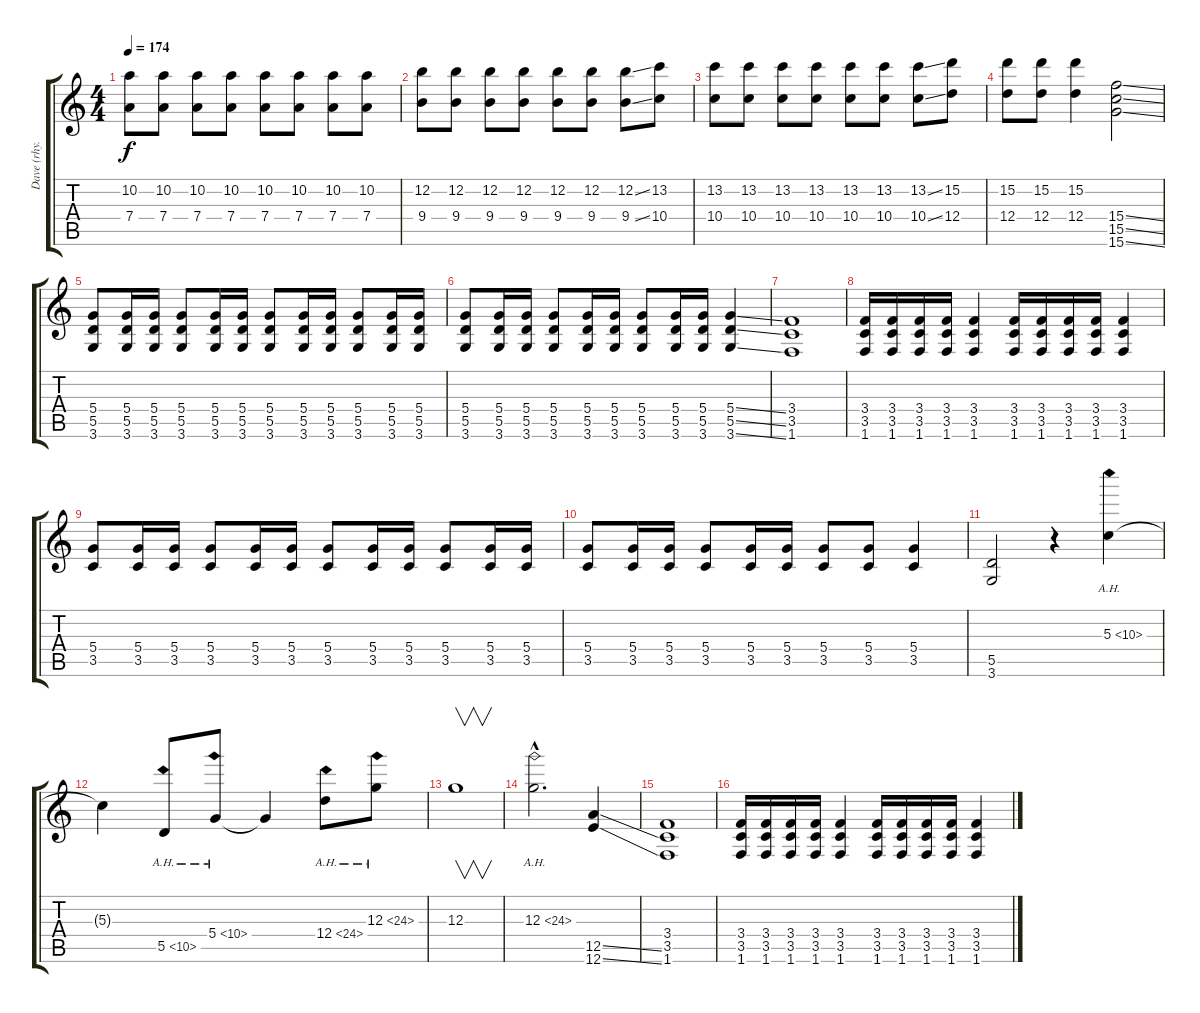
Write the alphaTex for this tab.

\track ("Dave (rhy. guitar + solo)" "Dave (rhy.") {instrument distortionguitar}
\staff {score tabs}
\tuning (E4 B3 G3 D3 A2 E2) {hide}
\ts (4 4)
\tempo 174
\clef g2
\ks c
(10.2 7.4).8{dy f} (10.2 7.4).8 (10.2 7.4).8 (10.2 7.4).8 (10.2 7.4).8 (10.2 7.4).8 (10.2 7.4).8 (10.2 7.4).8 |
(12.2 9.4).8 (12.2 9.4).8 (12.2 9.4).8 (12.2 9.4).8 (12.2 9.4).8 (12.2 9.4).8 (12.2{ss} 9.4{ss}).8 (13.2 10.4).8 |
(13.2 10.4).8 (13.2 10.4).8 (13.2 10.4).8 (13.2 10.4).8 (13.2 10.4).8 (13.2 10.4).8 (13.2{ss} 10.4{ss}).8 (15.2 12.4).8 |
(15.2 12.4).8 (15.2 12.4).8 (15.2 12.4).4 (15.4{ss} 15.5{ss} 15.6{ss}).2 |
(5.4 5.5 3.6).8 (5.4 5.5 3.6).16 (5.4 5.5 3.6).16 (5.4 5.5 3.6).8 (5.4 5.5 3.6).16 (5.4 5.5 3.6).16 (5.4 5.5 3.6).8 (5.4 5.5 3.6).16 (5.4 5.5 3.6).16 (5.4 5.5 3.6).8 (5.4 5.5 3.6).16 (5.4 5.5 3.6).16 |
(5.4 5.5 3.6).8 (5.4 5.5 3.6).16 (5.4 5.5 3.6).16 (5.4 5.5 3.6).8 (5.4 5.5 3.6).16 (5.4 5.5 3.6).16 (5.4 5.5 3.6).8 (5.4 5.5 3.6).16 (5.4 5.5 3.6).16 (5.4{ss} 5.5{ss} 3.6{ss}).4 |
(3.4 3.5 1.6).1 |
(3.4 3.5 1.6).16 (3.4 3.5 1.6).16 (3.4 3.5 1.6).16 (3.4 3.5 1.6).16 (3.4 3.5 1.6).4 (3.4 3.5 1.6).16 (3.4 3.5 1.6).16 (3.4 3.5 1.6).16 (3.4 3.5 1.6).16 (3.4 3.5 1.6).4 |
(5.4 3.5).8 (5.4 3.5).16 (5.4 3.5).16 (5.4 3.5).8 (5.4 3.5).16 (5.4 3.5).16 (5.4 3.5).8 (5.4 3.5).16 (5.4 3.5).16 (5.4 3.5).8 (5.4 3.5).16 (5.4 3.5).16 |
(5.4 3.5).8 (5.4 3.5).16 (5.4 3.5).16 (5.4 3.5).8 (5.4 3.5).16 (5.4 3.5).16 (5.4 3.5).8 (5.4 3.5).8 (5.4 3.5).4 |
(5.5 3.6).2 r.4 5.3{ah 5}.4 |
5.3{t}.4 5.5{ah 5}.8 5.4{ah 5}.8 5.4{t}.4 12.4{ah 12}.8 12.3{ah 12}.8 |
12.3.1{v} |
12.3{ah 12 hac}.2{d} (12.5{ss} 12.6{ss}).4 |
(3.4 3.5 1.6).1 |
(3.4 3.5 1.6).16 (3.4 3.5 1.6).16 (3.4 3.5 1.6).16 (3.4 3.5 1.6).16 (3.4 3.5 1.6).4 (3.4 3.5 1.6).16 (3.4 3.5 1.6).16 (3.4 3.5 1.6).16 (3.4 3.5 1.6).16 (3.4 3.5 1.6).4
